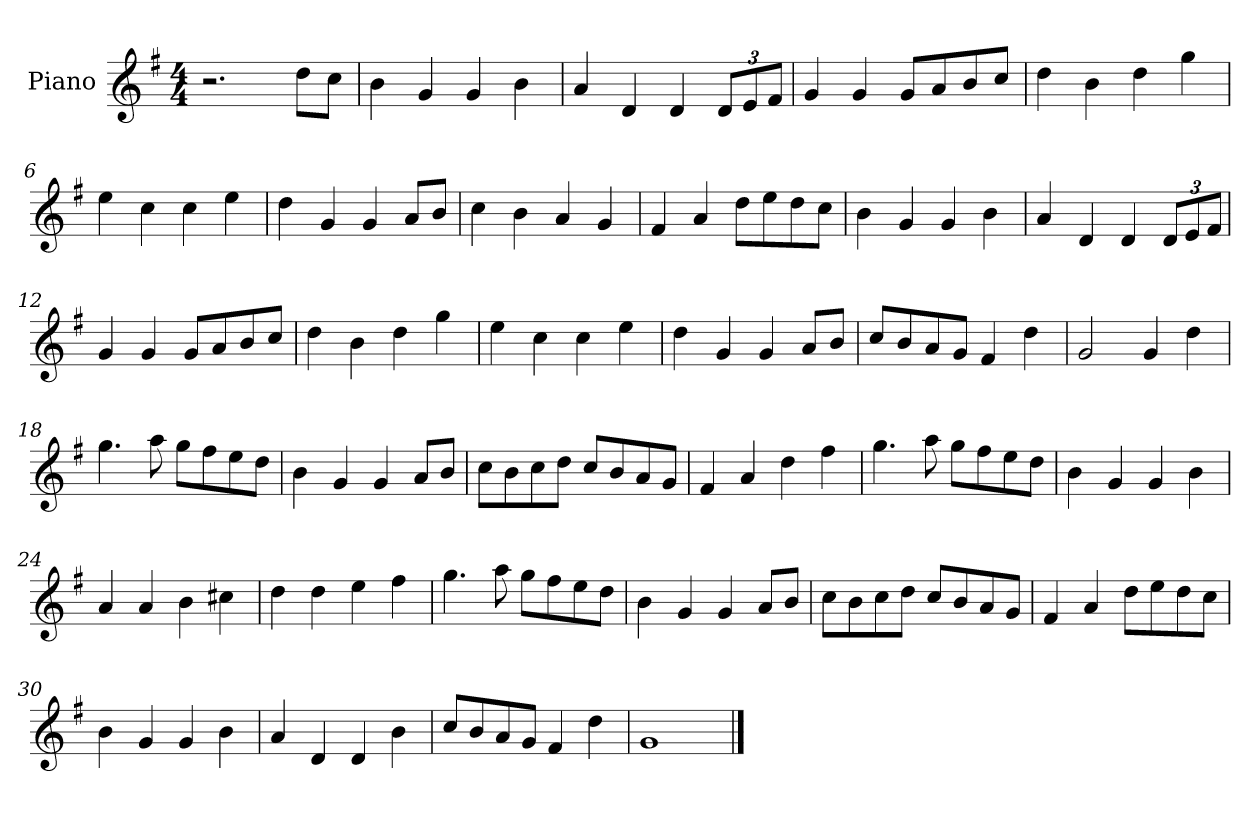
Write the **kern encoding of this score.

**kern
*part1
*staff1
*I"Piano
*I'Pno
*clefG2
*k[f#]
*M4/4
=1
2.r
8dd\L
8cc\J
=2
4b\
4g/
4g/
4b\
=3
4a/
4d/
4d/
*Xbrackettup
12d/L
12e/
12f#/J
=4
4g/
4g/
8g/L
8a/
8b/
8cc/J
=5
4dd\
4b\
4dd\
4gg\
=6
4ee\
4cc\
4cc\
4ee\
=7
4dd\
4g/
4g/
8a/L
8b/J
=8
4cc\
4b\
4a/
4g/
=9
4f#/
4a/
8dd\L
8ee\
8dd\
8cc\J
=10
4b\
4g/
4g/
4b\
=11
4a/
4d/
4d/
12d/L
12e/
12f#/J
=12
4g/
4g/
8g/L
8a/
8b/
8cc/J
=13
4dd\
4b\
4dd\
4gg\
=14
4ee\
4cc\
4cc\
4ee\
=15
4dd\
4g/
4g/
8a/L
8b/J
=16
8cc/L
8b/
8a/
8g/J
4f#/
4dd\
=17
2g/
4g/
4dd\
=18
4.gg\
8aa\
8gg\L
8ff#\
8ee\
8dd\J
=19
4b\
4g/
4g/
8a/L
8b/J
=20
8cc\L
8b\
8cc\
8dd\J
8cc/L
8b/
8a/
8g/J
=21
4f#/
4a/
4dd\
4ff#\
=22
4.gg\
8aa\
8gg\L
8ff#\
8ee\
8dd\J
=23
4b\
4g/
4g/
4b\
=24
4a/
4a/
4b\
4cc#X\
=25
4dd\
4dd\
4ee\
4ff#\
=26
4.gg\
8aa\
8gg\L
8ff#\
8ee\
8dd\J
=27
4b\
4g/
4g/
8a/L
8b/J
=28
8cc\L
8b\
8cc\
8dd\J
8cc/L
8b/
8a/
8g/J
=29
4f#/
4a/
8dd\L
8ee\
8dd\
8cc\J
=30
4b\
4g/
4g/
4b\
=31
4a/
4d/
4d/
4b\
=32
8cc/L
8b/
8a/
8g/J
4f#/
4dd\
=33
1g
==
*-
